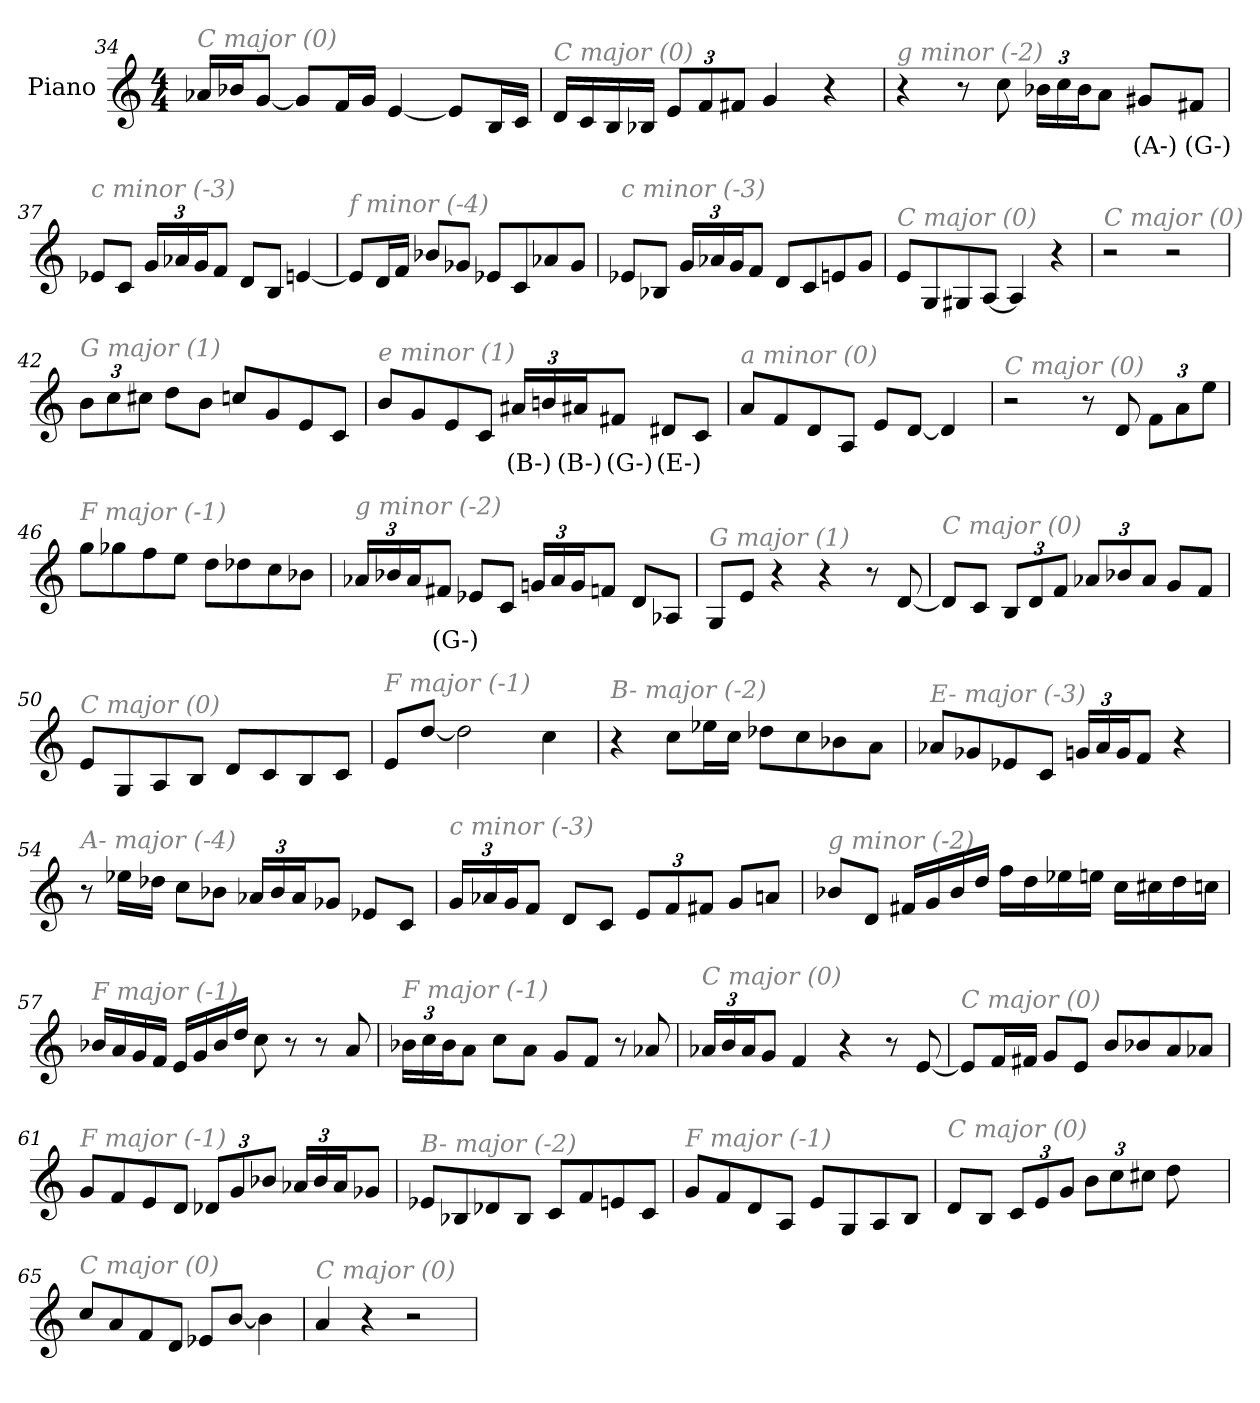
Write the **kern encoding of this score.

**kern	**text
*part1	*part1
*staff1	*staff1
*I"Piano	*
*I'Pno	*
*clefG2	*
*k[]	*
*M4/4	*
=34	=34
!LO:TX:i:color=#808080:t=C major (0)	!
16a-X/LL	.
16b-X/J	.
[8g/J	.
8g/L]	.
16f/L	.
16g/JJ	.
[4e/	.
8e/L]	.
16B/L	.
16c/JJ	.
!!LO:LB:g=z
=35	=35
!LO:TX:i:color=#808080:t=C major (0)	!
16d/LL	.
16c/	.
16B/	.
16B-X/JJ	.
*Xbrackettup	*
12e/L	.
12f/	.
12f#X/J	.
4g/	.
4r	.
=36	=36
!LO:TX:i:color=#808080:t=g minor (-2)	!
4r	.
8r	.
8cc\	.
24b-X\LL	.
24cc\	.
24b-\J	.
8a\J	.
8g#Xi/L	(A-)
8f#Xj/J	(G-)
=37	=37
!LO:TX:i:color=#808080:t=c minor (-3)	!
8e-X/L	.
8c/J	.
24g/LL	.
24a-X/	.
24g/J	.
8f/J	.
8d/L	.
8B/J	.
[4en/	.
=38	=38
!LO:TX:i:color=#808080:t=f minor (-4)	!
8e/L]	.
16d/L	.
16f/JJ	.
8b-X/L	.
8g-X/J	.
8e-X/L	.
8c/	.
8a-X/	.
8g-/J	.
!!LO:LB:g=z
=39	=39
!LO:TX:i:color=#808080:t=c minor (-3)	!
8e-X/L	.
8B-X/J	.
24g/LL	.
24a-X/	.
24g/J	.
8f/J	.
8d/L	.
8c/	.
8en/	.
8g/J	.
=40	=40
!LO:TX:i:color=#808080:t=C major (0)	!
8e/L	.
8G/	.
8G#X/	.
[8A/J	.
4A/]	.
4r	.
=41	=41
!LO:TX:i:color=#808080:t=C major (0)	!
2r	.
2r	.
=42	=42
!LO:TX:i:color=#808080:t=G major (1)	!
12b\L	.
12cc\	.
12cc#X\J	.
8dd\L	.
8b\J	.
8ccn/L	.
8g/	.
8e/	.
8c/J	.
!!LO:PB:g=z
=43	=43
!LO:TX:i:color=#808080:t=e minor (1)	!
8b/L	.
8g/	.
8e/	.
8c/J	.
24a#Xj/LL	(B-)
24bn/	.
24a#Xj/J	(B-)
8f#Xj/J	(G-)
8d#Xj/L	(E-)
8c/J	.
=44	=44
!LO:TX:i:color=#808080:t=a minor (0)	!
8a/L	.
8f/	.
8d/	.
8A/J	.
8e/L	.
[8d/J	.
4d/]	.
=45	=45
!LO:TX:i:color=#808080:t=C major (0)	!
2r	.
8r	.
8d/	.
12f\L	.
12a\	.
12ee\J	.
=46	=46
!LO:TX:i:color=#808080:t=F major (-1)	!
8gg\L	.
8gg-X\	.
8ff\	.
8ee\J	.
8dd\L	.
8dd-X\	.
8cc\	.
8b-X\J	.
!!LO:LB:g=z
=47	=47
!LO:TX:i:color=#808080:t=g minor (-2)	!
24a-X/LL	.
24b-X/	.
24a-/J	.
8f#Xj/J	(G-)
8e-X/L	.
8c/J	.
24gn/LL	.
24a-/	.
24g/J	.
8f/J	.
8d/L	.
8A-X/J	.
=48	=48
!LO:TX:i:color=#808080:t=G major (1)	!
8G/L	.
8e/J	.
4r	.
4r	.
8r	.
[8d/	.
=49	=49
!LO:TX:i:color=#808080:t=C major (0)	!
8d/L]	.
8c/J	.
12B/L	.
12d/	.
12f/J	.
12a-X/L	.
12b-X/	.
12a-/J	.
8g/L	.
8f/J	.
=50	=50
!LO:TX:i:color=#808080:t=C major (0)	!
8e/L	.
8G/	.
8A/	.
8B/J	.
8d/L	.
8c/	.
8B/	.
8c/J	.
!!LO:LB:g=z
=51	=51
!LO:TX:i:color=#808080:t=F major (-1)	!
8e/L	.
[8dd/J	.
2dd\]	.
4cc\	.
=52	=52
!LO:TX:i:color=#808080:t=B- major (-2)	!
4r	.
8cc\L	.
16ee-X\L	.
16cc\JJ	.
8dd-X\L	.
8cc\	.
8b-X\	.
8a\J	.
=53	=53
!LO:TX:i:color=#808080:t=E- major (-3)	!
8a-X/L	.
8g-X/	.
8e-X/	.
8c/J	.
24gn/LL	.
24a-/	.
24g/J	.
8f/J	.
4r	.
=54	=54
!LO:TX:i:color=#808080:t=A- major (-4)	!
8r	.
16ee-X\LL	.
16dd-X\JJ	.
8cc\L	.
8b-X\J	.
24a-X/LL	.
24b-/	.
24a-/J	.
8g-X/J	.
8e-X/L	.
8c/J	.
!!LO:LB:g=z
=55	=55
!LO:TX:i:color=#808080:t=c minor (-3)	!
24g/LL	.
24a-X/	.
24g/J	.
8f/J	.
8d/L	.
8c/J	.
12e/L	.
12f/	.
12f#X/J	.
8g/L	.
8an/J	.
=56	=56
!LO:TX:i:color=#808080:t=g minor (-2)	!
8b-X/L	.
8d/J	.
16f#X/LL	.
16g/	.
16b-/	.
16dd/JJ	.
16ff\LL	.
16dd\	.
16ee-X\	.
16een\JJ	.
16cc\LL	.
16cc#X\	.
16dd\	.
16ccn\JJ	.
=57	=57
!LO:TX:i:color=#808080:t=F major (-1)	!
16b-X/LL	.
16a/	.
16g/	.
16f/JJ	.
16e/LL	.
16g/	.
16b-/	.
16dd/JJ	.
8cc\	.
8r	.
8r	.
8a/	.
!!LO:LB:g=z
=58	=58
!LO:TX:i:color=#808080:t=F major (-1)	!
24b-X\LL	.
24cc\	.
24b-\J	.
8a\J	.
8cc\L	.
8a\J	.
8g/L	.
8f/J	.
8r	.
8a-X/	.
=59	=59
!LO:TX:i:color=#808080:t=C major (0)	!
24a-X/LL	.
24b/	.
24a-/J	.
8g/J	.
4f/	.
4r	.
8r	.
[8e/	.
=60	=60
!LO:TX:i:color=#808080:t=C major (0)	!
8e/L]	.
16f/L	.
16f#X/JJ	.
8g/L	.
8e/J	.
8b/L	.
8b-X/	.
8a/	.
8a-X/J	.
!!LO:LB:g=z
=61	=61
!LO:TX:i:color=#808080:t=F major (-1)	!
8g/L	.
8f/	.
8e/	.
8d/J	.
12d-X/L	.
12g/	.
12b-X/J	.
24a-X/LL	.
24b-/	.
24a-/J	.
8g-X/J	.
=62	=62
!LO:TX:i:color=#808080:t=B- major (-2)	!
8e-X/L	.
8B-X/	.
8d-X/	.
8B-/J	.
8c/L	.
8f/	.
8en/	.
8c/J	.
=63	=63
!LO:TX:i:color=#808080:t=F major (-1)	!
8g/L	.
8f/	.
8d/	.
8A/J	.
8e/L	.
8G/	.
8A/	.
8B/J	.
=64	=64
!LO:TX:i:color=#808080:t=C major (0)	!
8d/L	.
8B/J	.
12c/L	.
12e/	.
12g/J	.
12b\L	.
12cc\	.
12cc#X\J	.
8dd\	.
8ryy	.
!!LO:LB:g=z
=65	=65
!LO:TX:i:color=#808080:t=C major (0)	!
8cc/L	.
8a/	.
8f/	.
8d/J	.
8e-X/L	.
[8b/J	.
4b\]	.
=66	=66
!LO:TX:i:color=#808080:t=C major (0)	!
4a/	.
4r	.
2r	.
=	=
*-	*-
